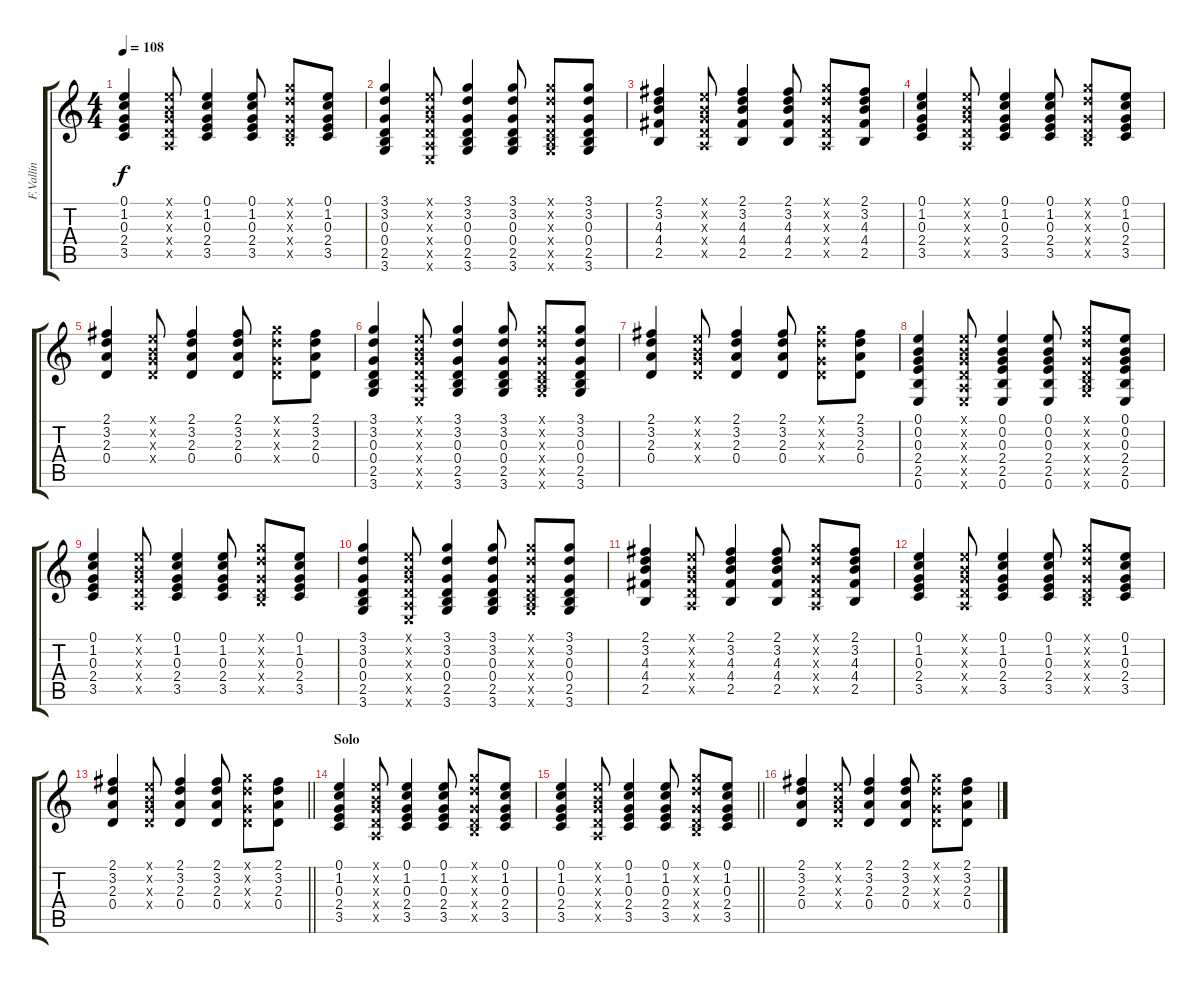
\track ("F.Vallín" "F.Vallín") {instrument acousticguitarsteel}
\staff {score tabs}
\tuning (E4 B3 G3 D3 A2 E2) {hide}
\ts (4 4)
\tempo 108
\clef g2
\ks c
(0.1 1.2 0.3 2.4 3.5).4{dy f} (0.1{x} 0.2{x} 0.3{x} 0.4{x} 0.5{x}).8 (0.1 1.2 0.3 2.4 3.5).4 (0.1 1.2 0.3 2.4 3.5).8 (3.1{x} 3.2{x} 0.3{x} 0.4{x} 2.5{x}).8 (0.1 1.2 0.3 2.4 3.5).8 |
(3.1 3.2 0.3 0.4 2.5 3.6).4 (0.1{x} 0.2{x} 0.3{x} 0.4{x} 0.5{x} 0.6{x}).8 (3.1 3.2 0.3 0.4 2.5 3.6).4 (3.1 3.2 0.3 0.4 2.5 3.6).8 (3.1{x} 3.2{x} 0.3{x} 0.4{x} 2.5{x} 3.6{x}).8 (3.1 3.2 0.3 0.4 2.5 3.6).8 |
(2.1 3.2 4.3 4.4 2.5).4 (0.1{x} 0.2{x} 0.3{x} 0.4{x} 0.5{x}).8 (2.1 3.2 4.3 4.4 2.5).4 (2.1 3.2 4.3 4.4 2.5).8 (3.1{x} 3.2{x} 0.3{x} 0.4{x} 0.5{x}).8 (2.1 3.2 4.3 4.4 2.5).8 |
(0.1 1.2 0.3 2.4 3.5).4 (0.1{x} 0.2{x} 0.3{x} 0.4{x} 0.5{x}).8 (0.1 1.2 0.3 2.4 3.5).4 (0.1 1.2 0.3 2.4 3.5).8 (3.1{x} 3.2{x} 0.3{x} 0.4{x} 2.5{x}).8 (0.1 1.2 0.3 2.4 3.5).8 |
(2.1 3.2 2.3 0.4).4 (0.1{x} 0.2{x} 0.3{x} 0.4{x}).8 (2.1 3.2 2.3 0.4).4 (2.1 3.2 2.3 0.4).8 (3.1{x} 3.2{x} 0.3{x} 0.4{x}).8 (2.1 3.2 2.3 0.4).8 |
(3.1 3.2 0.3 0.4 2.5 3.6).4 (0.1{x} 0.2{x} 0.3{x} 0.4{x} 0.5{x} 0.6{x}).8 (3.1 3.2 0.3 0.4 2.5 3.6).4 (3.1 3.2 0.3 0.4 2.5 3.6).8 (3.1{x} 3.2{x} 0.3{x} 0.4{x} 2.5{x} 3.6{x}).8 (3.1 3.2 0.3 0.4 2.5 3.6).8 |
(2.1 3.2 2.3 0.4).4 (0.1{x} 0.2{x} 0.3{x} 0.4{x}).8 (2.1 3.2 2.3 0.4).4 (2.1 3.2 2.3 0.4).8 (3.1{x} 3.2{x} 0.3{x} 0.4{x}).8 (2.1 3.2 2.3 0.4).8 |
(0.1 0.2 0.3 2.4 2.5 0.6).4 (0.1{x} 0.2{x} 0.3{x} 0.4{x} 0.5{x} 0.6{x}).8 (0.1 0.2 0.3 2.4 2.5 0.6).4 (0.1 0.2 0.3 2.4 2.5 0.6).8 (3.1{x} 3.2{x} 0.3{x} 0.4{x} 2.5{x} 3.6{x}).8 (0.1 0.2 0.3 2.4 2.5 0.6).8 |
(0.1 1.2 0.3 2.4 3.5).4 (0.1{x} 0.2{x} 0.3{x} 0.4{x} 0.5{x}).8 (0.1 1.2 0.3 2.4 3.5).4 (0.1 1.2 0.3 2.4 3.5).8 (3.1{x} 3.2{x} 0.3{x} 0.4{x} 2.5{x}).8 (0.1 1.2 0.3 2.4 3.5).8 |
(3.1 3.2 0.3 0.4 2.5 3.6).4 (0.1{x} 0.2{x} 0.3{x} 0.4{x} 0.5{x} 0.6{x}).8 (3.1 3.2 0.3 0.4 2.5 3.6).4 (3.1 3.2 0.3 0.4 2.5 3.6).8 (3.1{x} 3.2{x} 0.3{x} 0.4{x} 2.5{x} 3.6{x}).8 (3.1 3.2 0.3 0.4 2.5 3.6).8 |
(2.1 3.2 4.3 4.4 2.5).4 (0.1{x} 0.2{x} 0.3{x} 0.4{x} 0.5{x}).8 (2.1 3.2 4.3 4.4 2.5).4 (2.1 3.2 4.3 4.4 2.5).8 (3.1{x} 3.2{x} 0.3{x} 0.4{x} 0.5{x}).8 (2.1 3.2 4.3 4.4 2.5).8 |
(0.1 1.2 0.3 2.4 3.5).4 (0.1{x} 0.2{x} 0.3{x} 0.4{x} 0.5{x}).8 (0.1 1.2 0.3 2.4 3.5).4 (0.1 1.2 0.3 2.4 3.5).8 (3.1{x} 3.2{x} 0.3{x} 0.4{x} 2.5{x}).8 (0.1 1.2 0.3 2.4 3.5).8 |
\barLineRight lightlight
(2.1 3.2 2.3 0.4).4 (0.1{x} 0.2{x} 0.3{x} 0.4{x}).8 (2.1 3.2 2.3 0.4).4 (2.1 3.2 2.3 0.4).8 (3.1{x} 3.2{x} 0.3{x} 0.4{x}).8 (2.1 3.2 2.3 0.4).8 |
\section ("" "Solo")
(0.1 1.2 0.3 2.4 3.5).4 (0.1{x} 0.2{x} 0.3{x} 0.4{x} 0.5{x}).8 (0.1 1.2 0.3 2.4 3.5).4 (0.1 1.2 0.3 2.4 3.5).8 (3.1{x} 3.2{x} 0.3{x} 0.4{x} 2.5{x}).8 (0.1 1.2 0.3 2.4 3.5).8 |
\barLineRight lightlight
(0.1 1.2 0.3 2.4 3.5).4 (0.1{x} 0.2{x} 0.3{x} 0.4{x} 0.5{x}).8 (0.1 1.2 0.3 2.4 3.5).4 (0.1 1.2 0.3 2.4 3.5).8 (3.1{x} 3.2{x} 0.3{x} 0.4{x} 2.5{x}).8 (0.1 1.2 0.3 2.4 3.5).8 |
(2.1 3.2 2.3 0.4).4 (0.1{x} 0.2{x} 0.3{x} 0.4{x}).8 (2.1 3.2 2.3 0.4).4 (2.1 3.2 2.3 0.4).8 (3.1{x} 3.2{x} 0.3{x} 0.4{x}).8 (2.1 3.2 2.3 0.4).8
